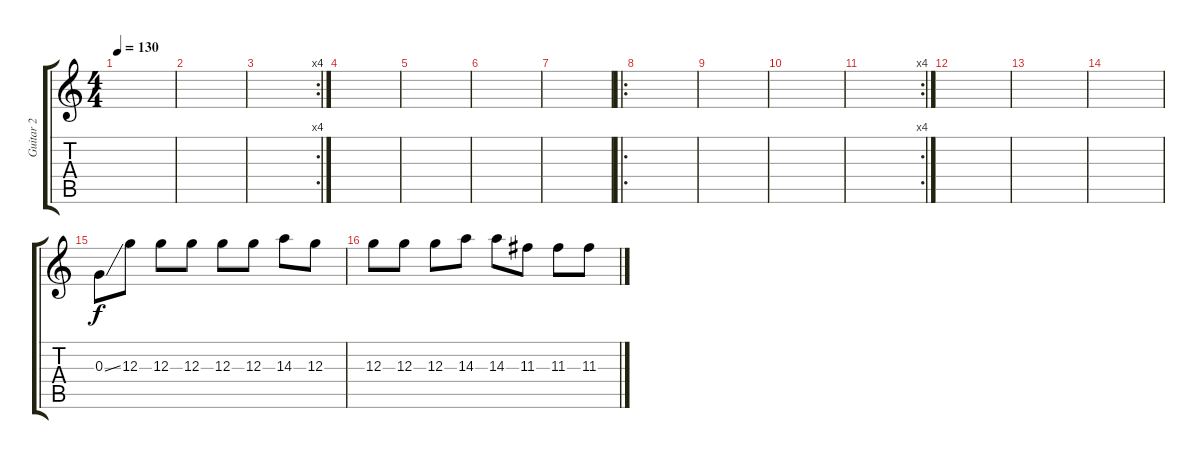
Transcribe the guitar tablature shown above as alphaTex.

\track ("Guitar 2" "Guitar 2") {instrument overdrivenguitar}
\staff {score tabs}
\tuning (E4 B3 G3 D3 A2 D2) {hide}
\ts (4 4)
\tempo 130
\clef g2
\ks c
|
|
\rc 4
|
|
|
|
|
\ro
|
|
|
\rc 4
|
|
|
|
0.3{ss}.8 12.3.8 12.3.8 12.3.8 12.3.8 12.3.8 14.3.8 12.3.8 |
12.3.8 12.3.8 12.3.8 14.3.8 14.3.8 11.3.8 11.3.8 11.3.8
